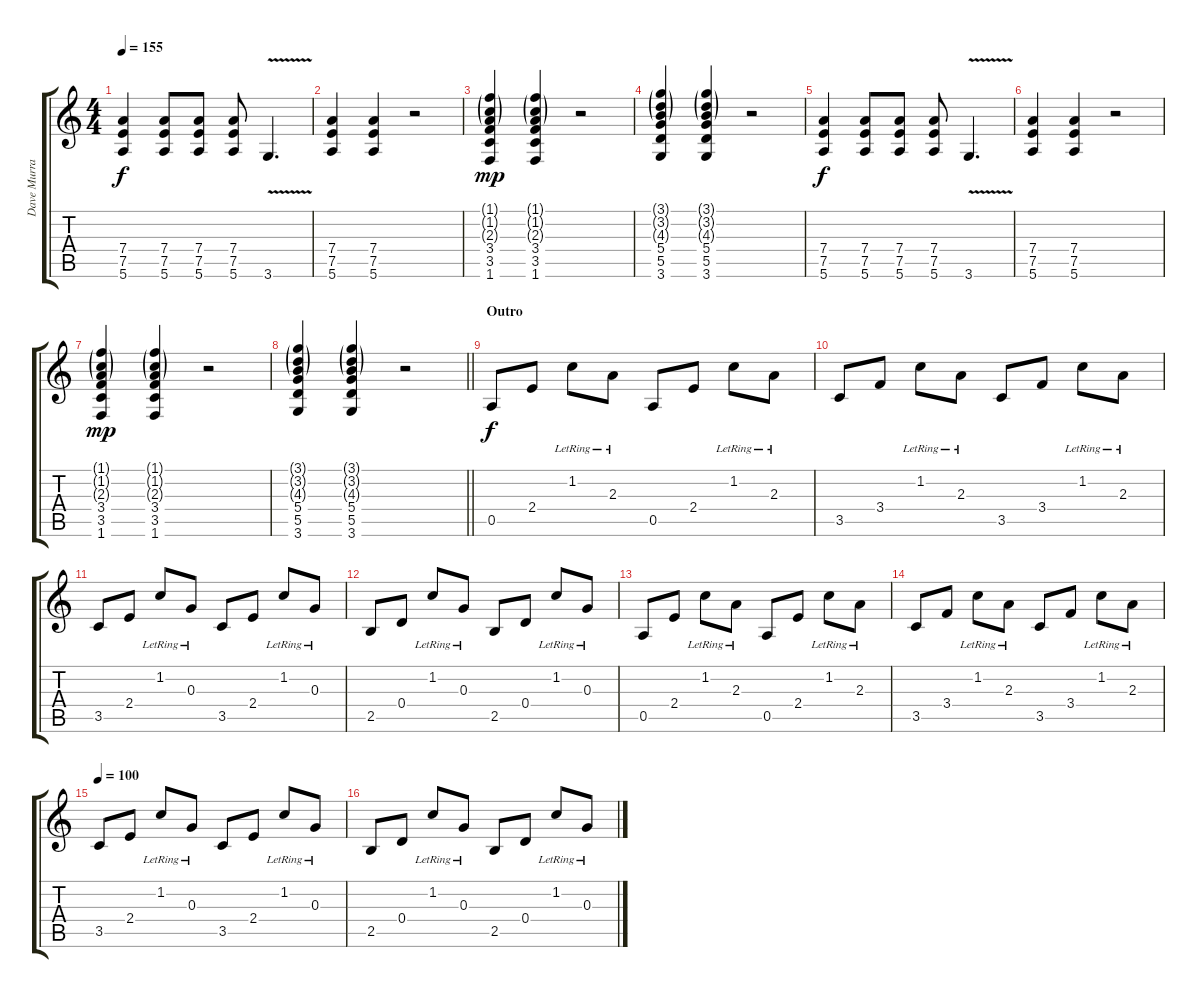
\track ("Dave Murray" "Dave Murra") {instrument overdrivenguitar}
\staff {score tabs}
\tuning (E4 B3 G3 D3 A2 E2) {hide}
\ts (4 4)
\tempo 155
\clef g2
\ks c
(7.4 7.5 5.6).4{dy f} (7.4 7.5 5.6).8 (7.4 7.5 5.6).8 (7.4 7.5 5.6).8 3.6{v}.4{d} |
(7.4 7.5 5.6).4 (7.4 7.5 5.6).4 r.2 |
(1.1{g} 1.2{g} 2.3{g} 3.4 3.5 1.6).4{dy mp} (1.1{g} 1.2{g} 2.3{g} 3.4 3.5 1.6).4 r.2 |
(3.1{g} 3.2{g} 4.3{g} 5.4 5.5 3.6).4 (3.1{g} 3.2{g} 4.3{g} 5.4 5.5 3.6).4 r.2 |
(7.4 7.5 5.6).4{dy f} (7.4 7.5 5.6).8 (7.4 7.5 5.6).8 (7.4 7.5 5.6).8 3.6{v}.4{d} |
(7.4 7.5 5.6).4 (7.4 7.5 5.6).4 r.2 |
(1.1{g} 1.2{g} 2.3{g} 3.4 3.5 1.6).4{dy mp} (1.1{g} 1.2{g} 2.3{g} 3.4 3.5 1.6).4 r.2 |
\barLineRight lightlight
(3.1{g} 3.2{g} 4.3{g} 5.4 5.5 3.6).4 (3.1{g} 3.2{g} 4.3{g} 5.4 5.5 3.6).4 r.2 |
\section ("" "Outro")
0.5.8{dy f instrument acousticguitarnylon} 2.4.8 1.2{lr}.8 2.3{lr}.8 0.5.8 2.4.8 1.2{lr}.8 2.3{lr}.8 |
3.5.8 3.4.8 1.2{lr}.8 2.3{lr}.8 3.5.8 3.4.8 1.2{lr}.8 2.3{lr}.8 |
3.5.8 2.4.8 1.2{lr}.8 0.3{lr}.8 3.5.8 2.4.8 1.2{lr}.8 0.3{lr}.8 |
2.5.8 0.4.8 1.2{lr}.8 0.3{lr}.8 2.5.8 0.4.8 1.2{lr}.8 0.3{lr}.8 |
0.5.8 2.4.8 1.2{lr}.8 2.3{lr}.8 0.5.8 2.4.8 1.2{lr}.8 2.3{lr}.8 |
3.5.8 3.4.8 1.2{lr}.8 2.3{lr}.8 3.5.8 3.4.8 1.2{lr}.8 2.3{lr}.8 |
\tempo 100
3.5.8 2.4.8 1.2{lr}.8 0.3{lr}.8 3.5.8 2.4.8 1.2{lr}.8 0.3{lr}.8 |
2.5.8 0.4.8 1.2{lr}.8 0.3{lr}.8 2.5.8 0.4.8 1.2{lr}.8 0.3{lr}.8
